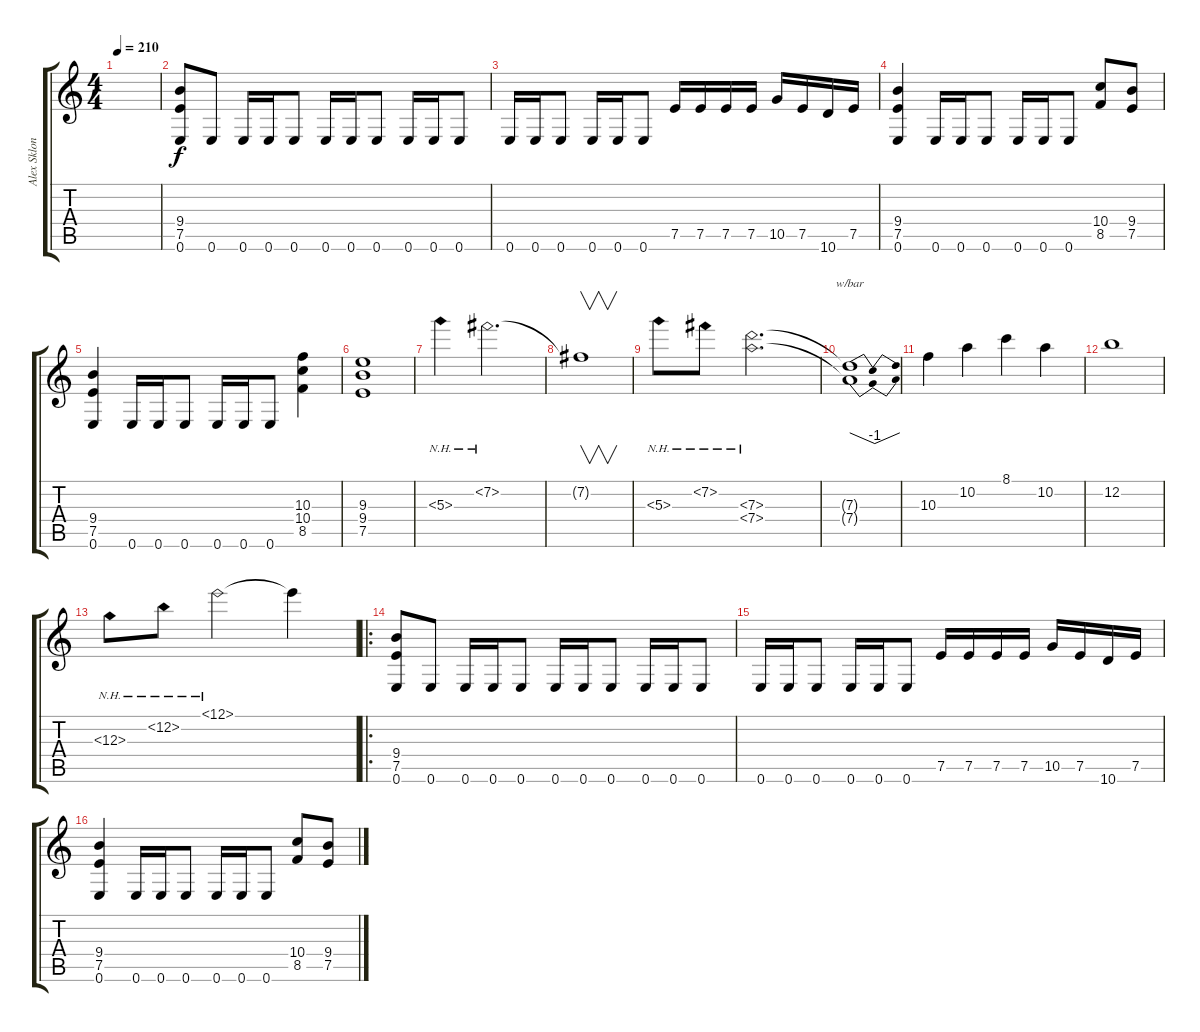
\track ("Alex Sklonic" "Alex Sklon") {instrument distortionguitar}
\staff {score tabs}
\tuning (E4 B3 G3 D3 A2 E2) {hide}
\ts (4 4)
\tempo 210
\clef g2
\ks c
|
(9.4 7.5 0.6).8 0.6.8 0.6.16 0.6.16 0.6.8 0.6.16 0.6.16 0.6.8 0.6.16 0.6.16 0.6.8 |
0.6.16 0.6.16 0.6.8 0.6.16 0.6.16 0.6.8 7.5.16 7.5.16 7.5.16 7.5.16 10.5.16 7.5.16 10.6.16 7.5.16 |
(9.4 7.5 0.6).4 0.6.16 0.6.16 0.6.8 0.6.16 0.6.16 0.6.8 (10.4 8.5).8 (9.4 7.5).8 |
(9.4 7.5 0.6).4 0.6.16 0.6.16 0.6.8 0.6.16 0.6.16 0.6.8 (10.3 10.4 8.5).4 |
(9.3 9.4 7.5).1 |
5.3{nh}.4 7.2{nh}.2{d} |
7.2{t}.1{v} |
5.3{nh}.8 7.2{nh}.8 (7.3{nh} 7.4{nh}).2{d} |
(7.3{t} 7.4{t}).1{tbe (dip default 0 0 30 -4 60 0)} |
10.3.4 10.2.4 8.1.4 10.2.4 |
12.2.1 |
12.3{nh}.8 12.2{nh}.8 12.1{nh}.2 12.1{t}.4 |
\ro
(9.4 7.5 0.6).8 0.6.8 0.6.16 0.6.16 0.6.8 0.6.16 0.6.16 0.6.8 0.6.16 0.6.16 0.6.8 |
0.6.16 0.6.16 0.6.8 0.6.16 0.6.16 0.6.8 7.5.16 7.5.16 7.5.16 7.5.16 10.5.16 7.5.16 10.6.16 7.5.16 |
(9.4 7.5 0.6).4 0.6.16 0.6.16 0.6.8 0.6.16 0.6.16 0.6.8 (10.4 8.5).8 (9.4 7.5).8
